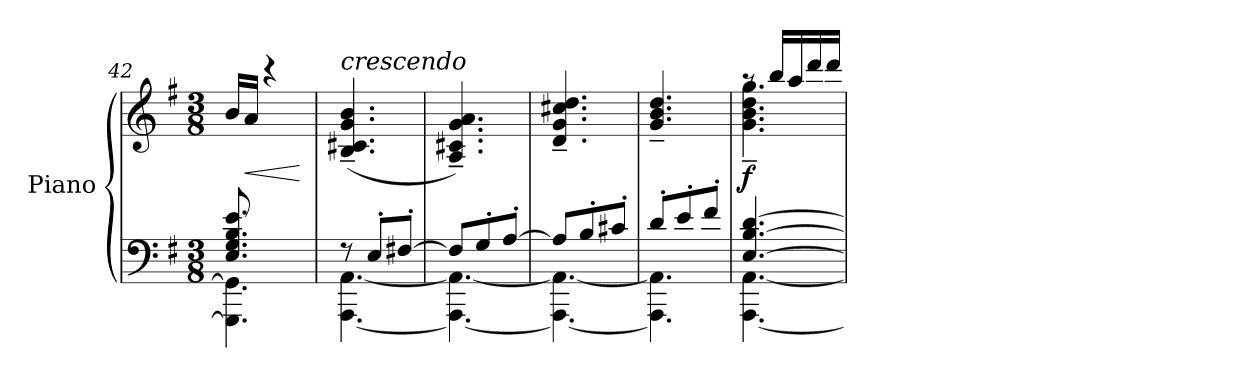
**kern	**kern	**dynam
*part1	*part1	*part1
*staff2	*staff1	*staff1/2
*I"Piano	*	*
*I'Pno.	*	*
*clefF4	*clefG2	*
*k[f#]	*k[f#]	*
*M3/8	*M3/8	*
=42	=42	=42
*^	*^	*
*	*^	*	*	*
4.rEEyy	4.GGG\] 4.GG\]	8.E/ 8.G/ 8.B/ 8.e/	16b/	8.ryy	.
!	!	!	!	!	!LO:HP:b
.	.	.	16a/JJ	.	<
.	.	.	4r	.	.
.	.	8.ryy	.	8.e\ 8.ee\J	.
*v	*v	*v	*	*	*
*	*v	*v	*
.	.	[
=43	=43	=43
*^	*	*
!	!	!LO:TX:a:i:t=crescendo	!
8r	[4.AAA\ [4.AA\	(<4.B/~ 4.c#X/~ 4.g/~ 4.b/~	.
8E'/L	.	.	.
[8F#X'/J	.	.	.
=44	=44	=44	=44
8F#/L]	4.AAA\_ 4.AA\_	4.A/~ 4.c#X/~ 4.g/~ 4.a/~)	.
8G'/	.	.	.
[8A'/J	.	.	.
=45	=45	=45	=45
8A/L]	4.AAA\_ 4.AA\_	4.d/~ 4.g/~ 4.cc#X/~ 4.dd/~	.
8B'/	.	.	.
8c#X'/J	.	.	.
=46	=46	=46	=46
8d'/L	4.AAA\] 4.AA\]	4.g/~ 4.b/~ 4.dd/~	.
8e'/	.	.	.
8f#'/J	.	.	.
!!LO:LB:g=z
=47	=47	=47	=47
*	*	*^	*
!	!	!	!	!LO:DY:b
[4.E/ [4.B/ [4.d/	[4.AAA\ [4.AA\	8raa	4.g\~ 4.b\~ 4.dd\~ 4.gg\~	f
.	.	16bb/LL	.	.
.	.	16aa/	.	.
.	.	16ddd/	.	.
.	.	16ddd/JJ	.	.
*v	*v	*	*	*
*	*v	*v	*
=	=	=
*-	*-	*-
